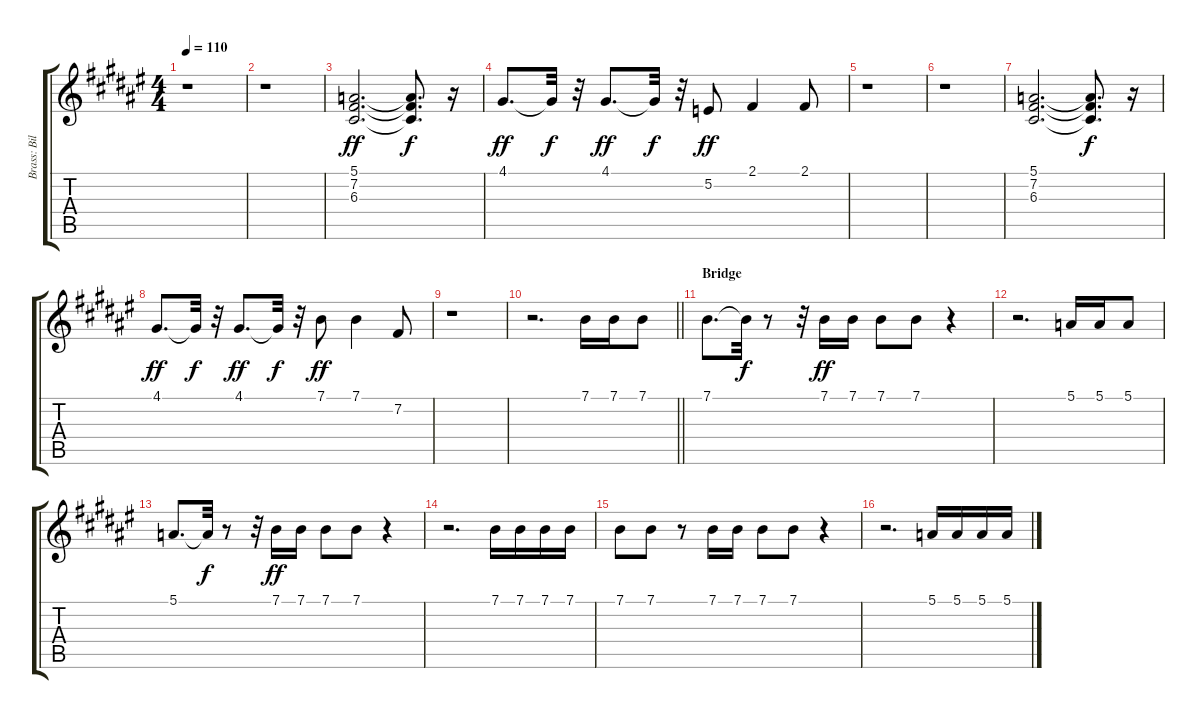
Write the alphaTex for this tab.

\track ("Brass: Bill Payne" "Brass: Bil") {instrument brasssection}
\staff {score tabs}
\tuning (E4 B3 G3 D3 A2 E2) {hide}
\ts (4 4)
\tempo 110
\clef g2
\ks f#
r.1{dy ff} |
r.1 |
(5.1 7.2 6.3).2{d} (5.1{t} 7.2{t} 6.3{t}).8{d dy f} r.16 |
4.1.8{d dy ff} 4.1{t}.32{dy f} r.32 4.1.8{d dy ff} 4.1{t}.32{dy f} r.32 5.2.8{dy ff} 2.1.4 2.1.8 |
r.1 |
r.1 |
(5.1 7.2 6.3).2{d} (5.1{t} 7.2{t} 6.3{t}).8{d dy f} r.16 |
4.1.8{d dy ff} 4.1{t}.32{dy f} r.32 4.1.8{d dy ff} 4.1{t}.32{dy f} r.32 7.1.8{dy ff} 7.1.4 7.2.8 |
r.1 |
\barLineRight lightlight
r.2{d} 7.1.16 7.1.16 7.1.8 |
\section ("" "Bridge")
7.1.8{d} 7.1{t}.32{dy f} r.8 r.32 7.1.16{dy ff} 7.1.16 7.1.8 7.1.8 r.4 |
r.2{d} 5.1.16 5.1.16 5.1.8 |
5.1.8{d} 5.1{t}.32{dy f} r.8 r.32 7.1.16{dy ff} 7.1.16 7.1.8 7.1.8 r.4 |
r.2{d} 7.1.16 7.1.16 7.1.16 7.1.16 |
7.1.8 7.1.8 r.8 7.1.16 7.1.16 7.1.8 7.1.8 r.4 |
r.2{d} 5.1.16 5.1.16 5.1.16 5.1.16
